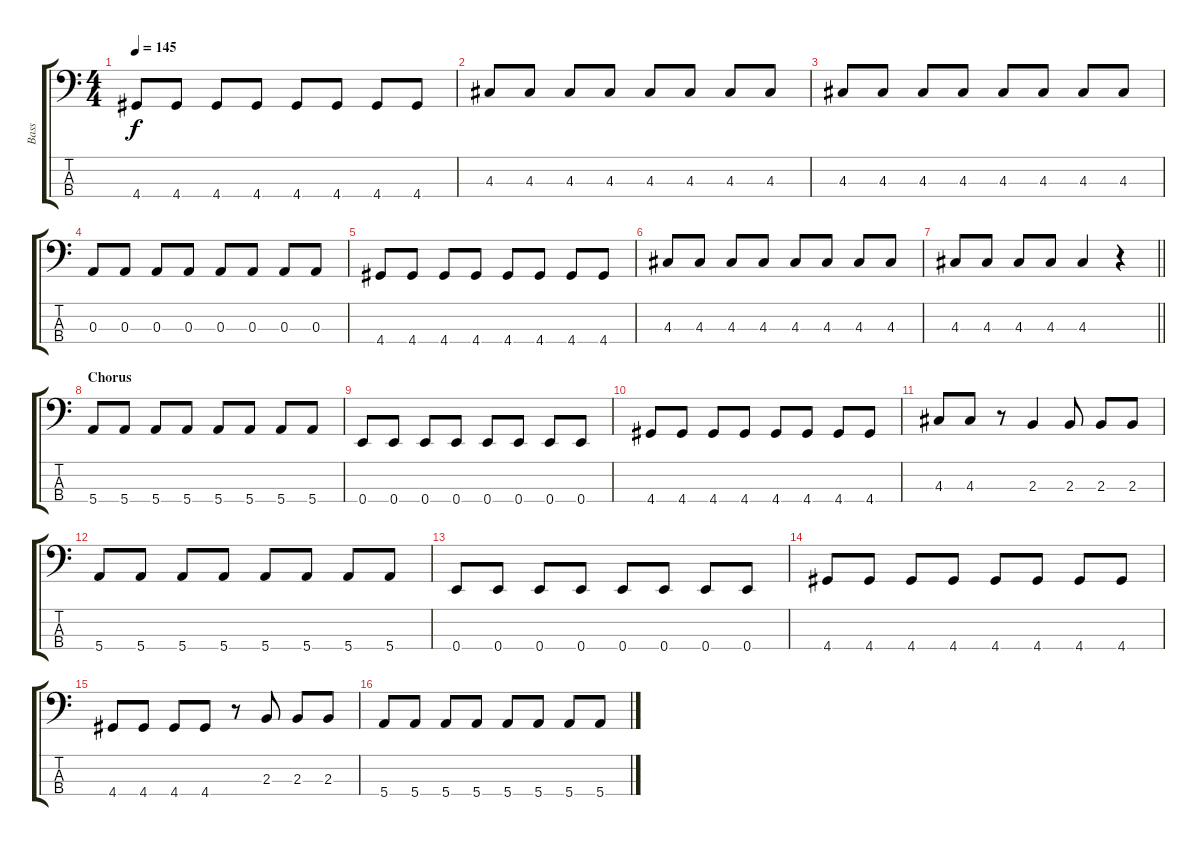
\track ("Bass" "Bass") {instrument electricbassfinger}
\staff {score tabs}
\tuning (G2 D2 A1 E1) {hide}
\ts (4 4)
\tempo 145
\clef f4
\ks c
4.4.8{dy f} 4.4.8 4.4.8 4.4.8 4.4.8 4.4.8 4.4.8 4.4.8 |
4.3.8 4.3.8 4.3.8 4.3.8 4.3.8 4.3.8 4.3.8 4.3.8 |
4.3.8 4.3.8 4.3.8 4.3.8 4.3.8 4.3.8 4.3.8 4.3.8 |
0.3.8 0.3.8 0.3.8 0.3.8 0.3.8 0.3.8 0.3.8 0.3.8 |
4.4.8 4.4.8 4.4.8 4.4.8 4.4.8 4.4.8 4.4.8 4.4.8 |
4.3.8 4.3.8 4.3.8 4.3.8 4.3.8 4.3.8 4.3.8 4.3.8 |
\barLineRight lightlight
4.3.8 4.3.8 4.3.8 4.3.8 4.3.4 r.4 |
\section ("" "Chorus")
5.4.8 5.4.8 5.4.8 5.4.8 5.4.8 5.4.8 5.4.8 5.4.8 |
0.4.8 0.4.8 0.4.8 0.4.8 0.4.8 0.4.8 0.4.8 0.4.8 |
4.4.8 4.4.8 4.4.8 4.4.8 4.4.8 4.4.8 4.4.8 4.4.8 |
4.3.8 4.3.8 r.8 2.3.4 2.3.8 2.3.8 2.3.8 |
5.4.8 5.4.8 5.4.8 5.4.8 5.4.8 5.4.8 5.4.8 5.4.8 |
0.4.8 0.4.8 0.4.8 0.4.8 0.4.8 0.4.8 0.4.8 0.4.8 |
4.4.8 4.4.8 4.4.8 4.4.8 4.4.8 4.4.8 4.4.8 4.4.8 |
4.4.8 4.4.8 4.4.8 4.4.8 r.8 2.3.8 2.3.8 2.3.8 |
5.4.8 5.4.8 5.4.8 5.4.8 5.4.8 5.4.8 5.4.8 5.4.8
